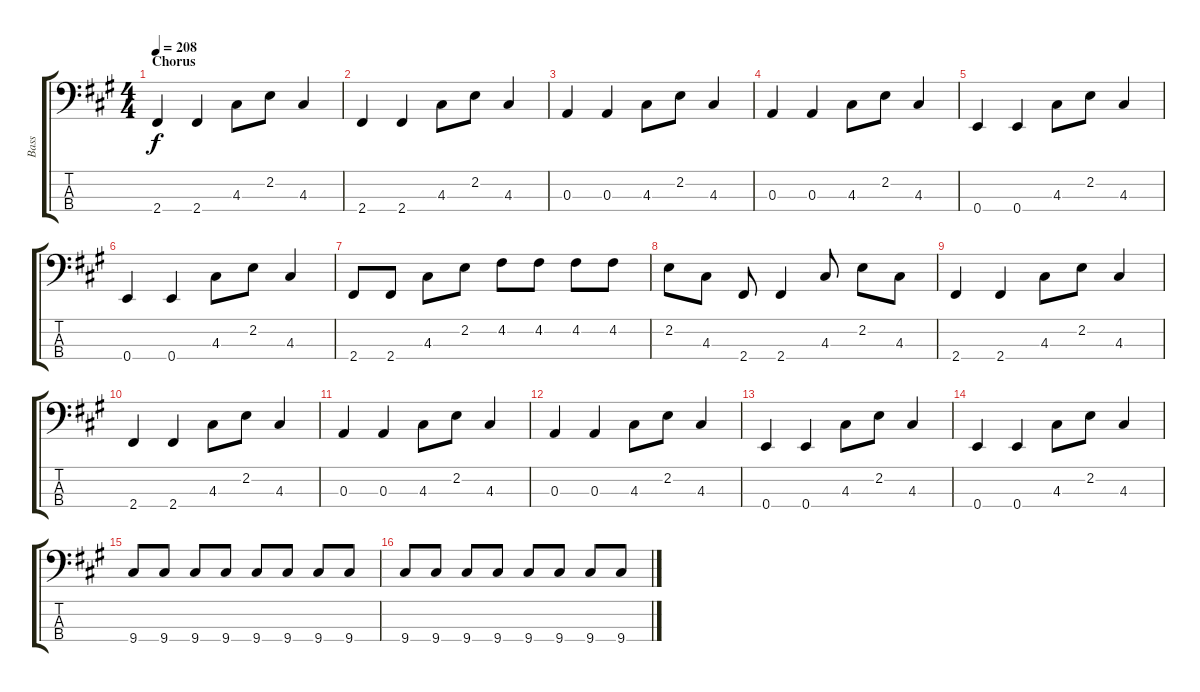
\track ("Bass" "Bass") {instrument electricbassfinger}
\staff {score tabs}
\tuning (G2 D2 A1 E1) {hide}
\ts (4 4)
\section ("" "Chorus")
\tempo 208
\clef f4
\ks a
2.4.4{dy f volume 16} 2.4.4 4.3.8 2.2.8 4.3.4 |
2.4.4 2.4.4 4.3.8 2.2.8 4.3.4 |
0.3.4 0.3.4 4.3.8 2.2.8 4.3.4 |
0.3.4 0.3.4 4.3.8 2.2.8 4.3.4 |
0.4.4 0.4.4 4.3.8 2.2.8 4.3.4 |
0.4.4 0.4.4 4.3.8 2.2.8 4.3.4 |
2.4.8 2.4.8 4.3.8 2.2.8 4.2.8 4.2.8 4.2.8 4.2.8 |
2.2.8 4.3.8 2.4.8 2.4.4 4.3.8 2.2.8 4.3.8 |
2.4.4 2.4.4 4.3.8 2.2.8 4.3.4 |
2.4.4 2.4.4 4.3.8 2.2.8 4.3.4 |
0.3.4 0.3.4 4.3.8 2.2.8 4.3.4 |
0.3.4 0.3.4 4.3.8 2.2.8 4.3.4 |
0.4.4 0.4.4 4.3.8 2.2.8 4.3.4 |
0.4.4 0.4.4 4.3.8 2.2.8 4.3.4 |
9.4.8 9.4.8 9.4.8 9.4.8 9.4.8 9.4.8 9.4.8 9.4.8 |
9.4.8 9.4.8 9.4.8 9.4.8 9.4.8 9.4.8 9.4.8 9.4.8
